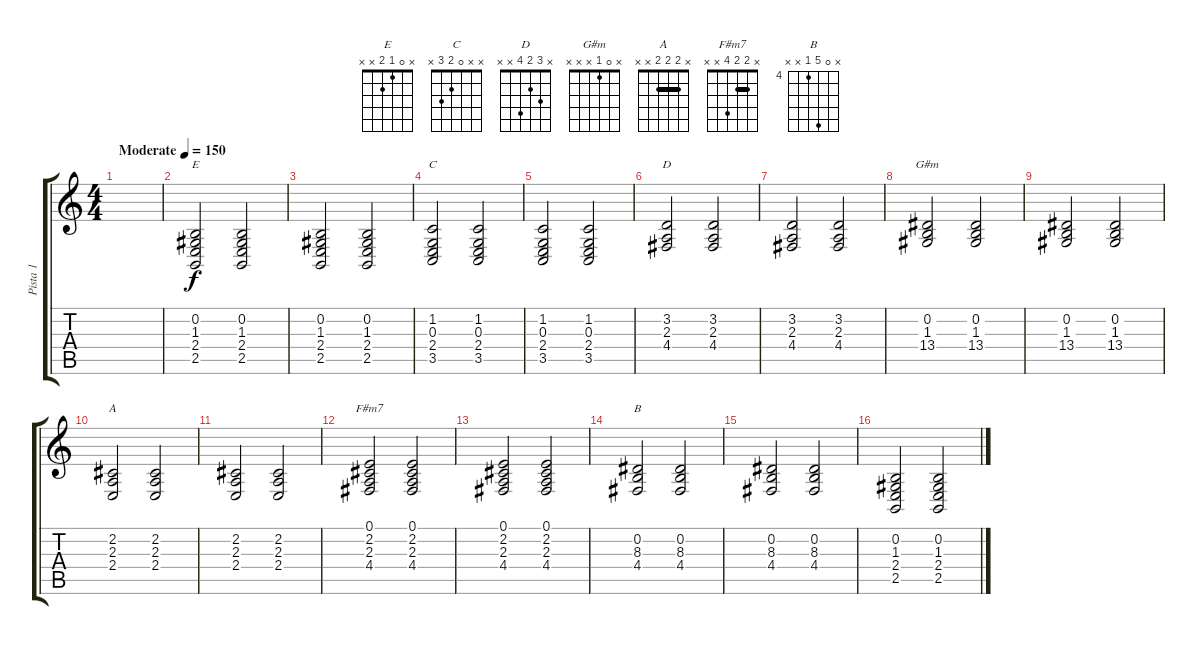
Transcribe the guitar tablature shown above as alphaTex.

\track ("Pista 1" "Pista 1") {instrument acousticgrandpiano}
\staff {score tabs}
\tuning (E4 B3 G3 D3 A2 E2) {hide}
\chord ("E" x 0 1 2 x x)
\chord ("C" x x 0 2 3 x)
\chord ("D" x 3 2 4 x x)
\chord ("G#m" x 0 1 x x x)
\chord ("A" x 2 2 2 x x) {barre 2}
\chord ("F#m7" x 2 2 4 x x) {barre 2}
\chord ("B" x 0 8 4 x x) {firstfret 4}
\ts (4 4)
\tempo (150 "Moderate")
\clef g2
\ks c
|
(0.2 1.3 2.4 2.5).2{ch "E"} (0.2 1.3 2.4 2.5).2 |
(0.2 1.3 2.4 2.5).2 (0.2 1.3 2.4 2.5).2 |
(1.2 0.3 2.4 3.5).2{ch "C"} (1.2 0.3 2.4 3.5).2 |
(1.2 0.3 2.4 3.5).2 (1.2 0.3 2.4 3.5).2 |
(3.2 2.3 4.4).2{ch "D"} (3.2 2.3 4.4).2 |
(3.2 2.3 4.4).2 (3.2 2.3 4.4).2 |
(0.2 1.3 13.4).2{ch "G#m"} (0.2 1.3 13.4).2 |
(0.2 1.3 13.4).2 (0.2 1.3 13.4).2 |
(2.2 2.3 2.4).2{ch "A"} (2.2 2.3 2.4).2 |
(2.2 2.3 2.4).2 (2.2 2.3 2.4).2 |
(0.1 2.2 2.3 4.4).2{ch "F#m7"} (0.1 2.2 2.3 4.4).2 |
(0.1 2.2 2.3 4.4).2 (0.1 2.2 2.3 4.4).2 |
(0.2 8.3 4.4).2{ch "B"} (0.2 8.3 4.4).2 |
(0.2 8.3 4.4).2 (0.2 8.3 4.4).2 |
(0.2 1.3 2.4 2.5).2 (0.2 1.3 2.4 2.5).2
